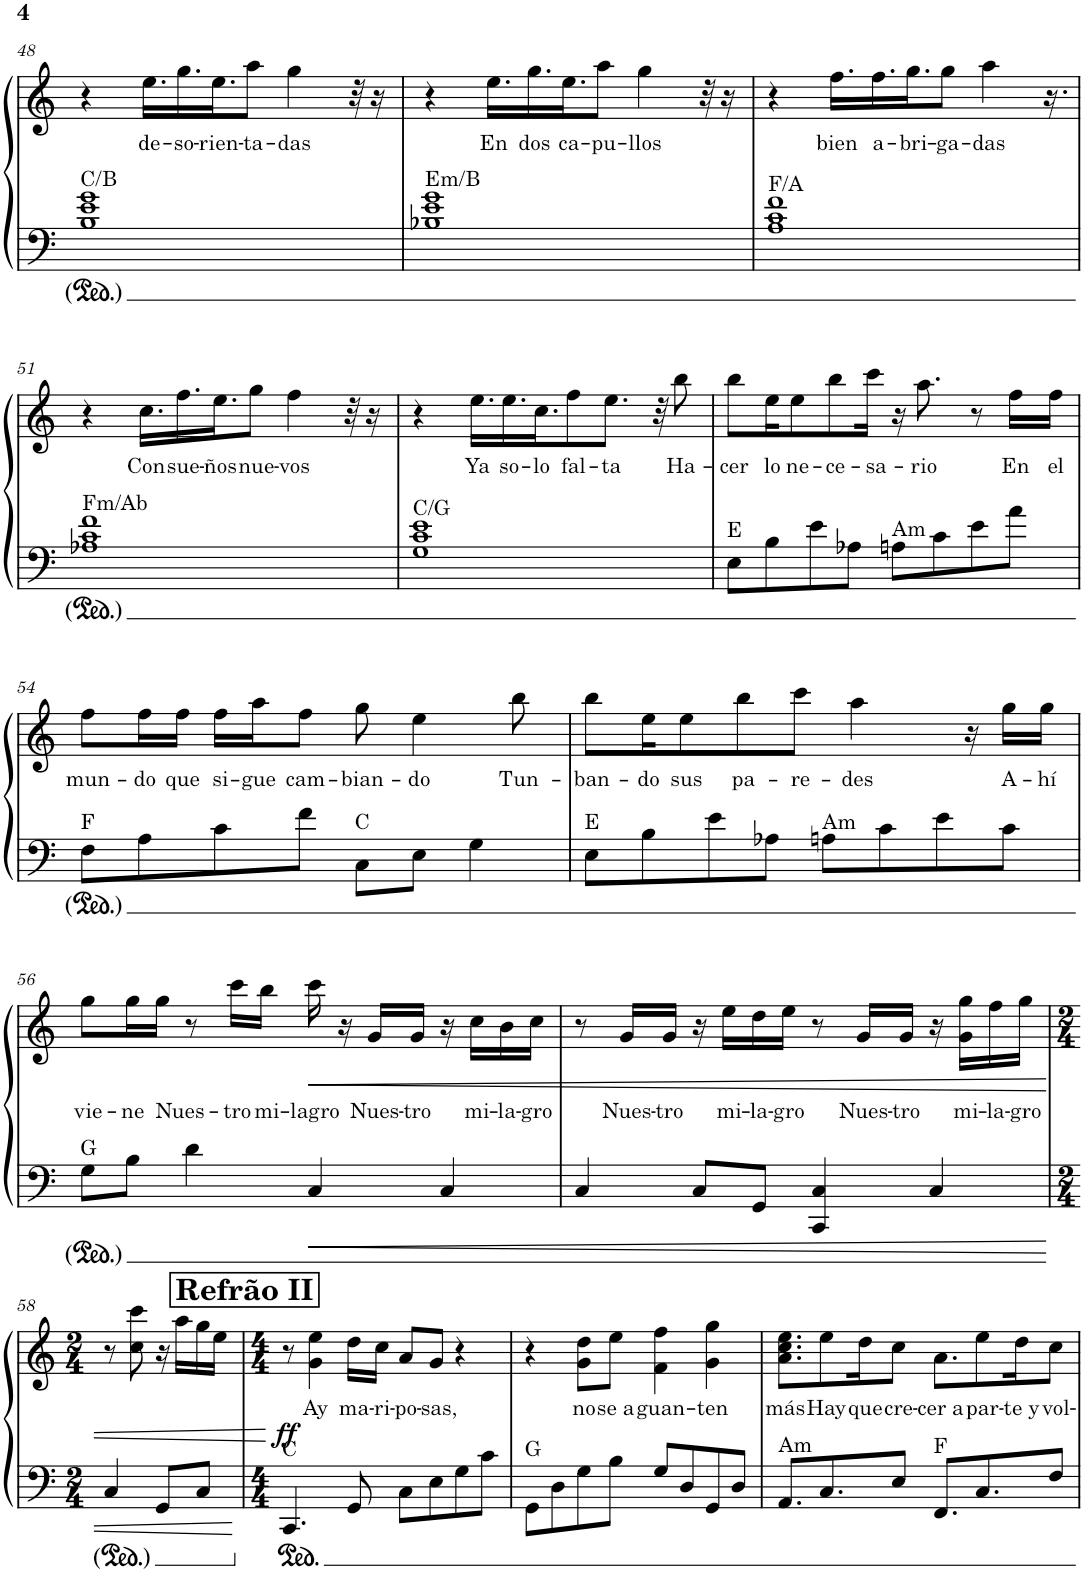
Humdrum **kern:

**kern	**kern	**text	**dynam
*part1	*part1	*part1	*part1
*staff2	*staff1	*staff1	*staff1/2
*I"Piano	*	*	*
*I'Pno.	*	*	*
!!LO:PB:g=z
*clefF4	*clefG2	*	*
*k[]	*k[]	*	*
*M4/4	*M4/4	*	*
=48	=48	=48	=48
!LO:TX:a:t=C/B	!	!	!
1B 1e 1g	4r	.	.
!	!	!LO:LY:b	!
.	16.ee\LL	de-	.
!	!	!LO:LY:b	!
.	16.gg\	-so-	.
!	!	!LO:LY:b	!
.	16.ee\J	-rien-	.
!	!	!LO:LY:b	!
.	8aa\J	-ta-	.
!	!	!LO:LY:b	!
.	4gg\	-das	.
.	32r	.	.
.	16r	.	.
=49	=49	=49	=49
!LO:TX:a:t=Em/B	!	!	!
1B-X 1e 1g	4r	.	.
!	!	!LO:LY:b	!
.	16.ee\LL	En	.
!	!	!LO:LY:b	!
.	16.gg\	dos	.
!	!	!LO:LY:b	!
.	16.ee\J	ca-	.
!	!	!LO:LY:b	!
.	8aa\J	-pu-	.
!	!	!LO:LY:b	!
.	4gg\	-llos	.
.	32r	.	.
.	16r	.	.
=50	=50	=50	=50
!LO:TX:a:t=F/A	!	!	!
1A 1c 1f	4r	.	.
!	!	!LO:LY:b	!
.	16.ff\LL	bien	.
!	!	!LO:LY:b	!
.	16.ff\	a-	.
!	!	!LO:LY:b	!
.	16.gg\J	-bri-	.
!	!	!LO:LY:b	!
.	8gg\J	-ga-	.
!	!	!LO:LY:b	!
.	4aa\	-das	.
.	16.r	.	.
!!LO:LB:g=z
=51	=51	=51	=51
!LO:TX:a:t=Fm/Ab	!	!	!
1A-X 1c 1f	4r	.	.
!	!	!LO:LY:b	!
.	16.cc\LL	Con	.
!	!	!LO:LY:b	!
.	16.ff\	sue-	.
!	!	!LO:LY:b	!
.	16.ee\J	-ños	.
!	!	!LO:LY:b	!
.	8gg\J	nue-	.
!	!	!LO:LY:b	!
.	4ff\	-vos	.
.	32r	.	.
.	16r	.	.
=52	=52	=52	=52
!LO:TX:a:t=C/G	!	!	!
1G 1c 1e	4r	.	.
!	!	!LO:LY:b	!
.	16.ee\LL	Ya	.
!	!	!LO:LY:b	!
.	16.ee\	so-	.
!	!	!LO:LY:b	!
.	16.cc\J	-lo	.
!	!	!LO:LY:b	!
.	8ff\	fal-	.
!	!	!LO:LY:b	!
.	8.ee\J	-ta	.
.	32r	.	.
!	!	!LO:LY:b	!
.	8bb\	Ha-	.
=53	=53	=53	=53
!LO:TX:a:t=E	!	!	!
!	!	!LO:LY:b	!
8E\L	8bb\L	-cer	.
!	!	!LO:LY:b	!
8B\	16ee\K	lo	.
!	!	!LO:LY:b	!
.	8ee\	ne-	.
8e\	.	.	.
!	!	!LO:LY:b	!
.	8bb\	-ce-	.
8A-X\J	.	.	.
!	!	!LO:LY:b	!
.	16ccc\Jk	-sa-	.
!LO:TX:a:t=Am	!	!	!
8An\L	16r	.	.
!	!	!LO:LY:b	!
.	8.aa\	-rio	.
8c\	.	.	.
8e\	8r	.	.
!	!	!LO:LY:b	!
8a\J	16ff\LL	En	.
!	!	!LO:LY:b	!
.	16ff\JJ	el	.
!!LO:LB:g=z
=54	=54	=54	=54
!LO:TX:a:t=F	!	!	!
!	!	!LO:LY:b	!
8F\L	8ff\L	mun-	.
!	!	!LO:LY:b	!
8A\	16ff\L	-do	.
!	!	!LO:LY:b	!
.	16ff\JJ	que	.
!	!	!LO:LY:b	!
8c\	16ff\LL	si-	.
!	!	!LO:LY:b	!
.	16aa\J	-gue	.
!	!	!LO:LY:b	!
8f\J	8ff\J	cam-	.
!LO:TX:a:t=C	!	!	!
!	!	!LO:LY:b	!
8C\L	8gg\	-bian-	.
!	!	!LO:LY:b	!
8E\J	4ee\	-do	.
4G\	.	.	.
!	!	!LO:LY:b	!
.	8bb\	Tun-	.
=55	=55	=55	=55
!LO:TX:a:t=E	!	!	!
!	!	!LO:LY:b	!
8E\L	8bb\L	-ban-	.
!	!	!LO:LY:b	!
8B\	16ee\K	-do	.
!	!	!LO:LY:b	!
.	8ee\	sus	.
8e\	.	.	.
!	!	!LO:LY:b	!
.	8bb\	pa-	.
8A-X\J	.	.	.
!	!	!LO:LY:b	!
.	8ccc\J	-re-	.
!LO:TX:a:t=Am	!	!	!
8An\L	.	.	.
!	!	!LO:LY:b	!
.	4aa\	-des	.
8c\	.	.	.
8e\	.	.	.
.	16r	.	.
!	!	!LO:LY:b	!
8c\J	16gg\LL	A-	.
!	!	!LO:LY:b	!
.	16gg\JJ	-hí	.
!!LO:LB:g=z
=56	=56	=56	=56
!LO:TX:a:t=G	!	!	!
!	!	!LO:LY:b	!
8G\L	8gg\L	vie-	.
!	!	!LO:LY:b	!
8B\J	16gg\L	-ne	.
!	!	!LO:LY:b	!
.	16gg\JJ	Nues-	.
4d\	8r	.	.
!	!	!LO:LY:b	!
.	16ccc\LL	-tro	.
!	!	!LO:LY:b	!
.	16bb\JJ	mi-	.
!	!	!LO:LY:b	!LO:HP:b
4C/	16ccc\	-lagro	<
.	16r	.	.
!	!	!LO:LY:b	!
.	16g/LL	Nues-	.
!	!	!LO:LY:b	!
.	16g/JJ	-tro	.
4C/	16r	.	.
!	!	!LO:LY:b	!
.	16cc\LL	mi-	.
!	!	!LO:LY:b	!
.	16b\	-la-	.
!	!	!LO:LY:b	!
.	16cc\JJ	-gro	.
=57	=57	=57	=57
4C/	8r	.	.
!	!	!LO:LY:b	!
.	16g/LL	Nues-	.
!	!	!LO:LY:b	!
.	16g/JJ	-tro	.
8C/L	16r	.	.
!	!	!LO:LY:b	!
.	16ee\LL	mi-	.
!	!	!LO:LY:b	!
8GG/J	16dd\	-la-	.
!	!	!LO:LY:b	!
.	16ee\JJ	-gro	.
4CC/ 4C/	8r	.	.
!	!	!LO:LY:b	!
.	16g/LL	Nues-	.
!	!	!LO:LY:b	!
.	16g/JJ	-tro	.
4C/	16r	.	.
!	!	!LO:LY:b	!
.	16g\ 16gg\LL	mi-	.
!	!	!LO:LY:b	!
.	16ff\	-la-	.
!	!	!LO:LY:b	!
.	16gg\JJ	-gro	.
!!LO:LB:g=z
=58	=58	=58	=58
*M2/4	*M2/4	*	*
4C/	8r	.	.
.	8cc\ 8ccc\	.	.
8GG/L	16r	.	.
.	16aa\LL	.	.
8C/J	16gg\	.	.
.	16ee\JJ	.	.
.	.	.	[
!!LO:REH:place=s1:a:B:cj:fs=14:t=Refrão II
=59	=59	=59	=59
*M4/4	*M4/4	*	*
!LO:TX:a:t=C	!	!	!
!	!	!	!LO:DY:b
4.CC/	8r	.	ff
!	!	!LO:LY:b	!
.	4g\ 4ee\	Ay	.
!	!	!LO:LY:b	!
8GG/	16dd\LL	ma-	.
!	!	!LO:LY:b	!
.	16cc\JJ	-ri-	.
!	!	!LO:LY:b	!
8C\L	8a/L	-po-	.
!	!	!LO:LY:b	!
8E\	8g/J	-sas,	.
8G\	4r	.	.
8c\J	.	.	.
=60	=60	=60	=60
!LO:TX:a:t=G	!	!	!
8GG\L	4r	.	.
8D\	.	.	.
!	!	!LO:LY:b	!
8G\	8g\ 8dd\L	no	.
!	!	!LO:LY:b	!
8B\J	8ee\J	se a	.
!	!	!LO:LY:b	!
8G/L	4f\ 4ff\	guan-	.
8D/	.	.	.
!	!	!LO:LY:b	!
8GG/	4g\ 4gg\	-ten	.
8D/J	.	.	.
=61	=61	=61	=61
!LO:TX:a:t=Am	!	!	!
!	!	!LO:LY:b	!
8.AA/L	8.a\ 8.cc\ 8.ee\L	más	.
!	!	!LO:LY:b	!
8.C/	8ee\	Hay	.
!	!	!LO:LY:b	!
.	16dd\K	que	.
!	!	!LO:LY:b	!
8E/J	8cc\J	cre-	.
!LO:TX:a:t=F	!	!	!
!	!	!LO:LY:b	!
8.FF/L	8.a\L	-cer a	.
!	!	!LO:LY:b	!
8.C/	8ee\	par-	.
!	!	!LO:LY:b	!
.	16dd\K	-te y	.
!	!	!LO:LY:b	!
8F/J	8cc\J	vol-	.
=	=	=	=
*-	*-	*-	*-
